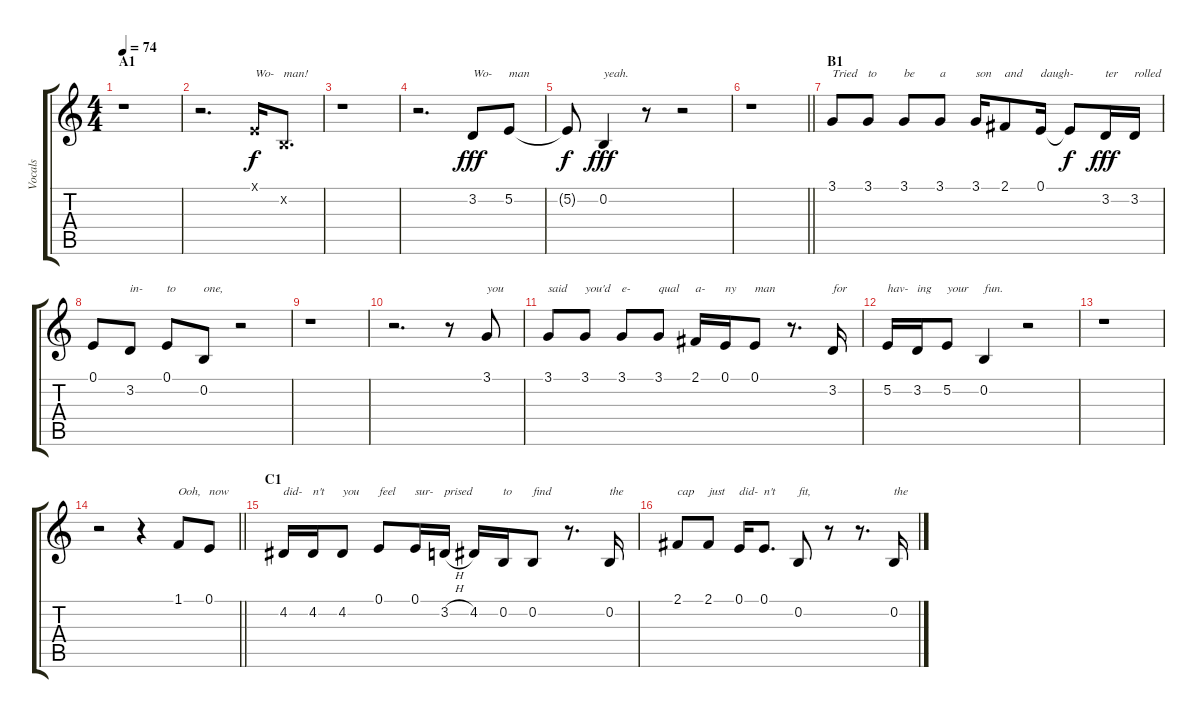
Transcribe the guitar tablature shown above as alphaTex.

\track ("Vocals" "Vocals") {instrument lead6voice}
\staff {score tabs}
\tuning (E4 B3 G3 D3 A2 E2) {hide}
\ts (4 4)
\section ("" "A1")
\tempo 74
\clef g2
\ks c
r.1{dy f instrument lead6voice} |
r.2{d} 0.1{x}.16{txt "Wo-"} 0.2{x}.8{d txt "man!"} |
r.1 |
r.2{d} 3.2.8{txt "Wo-" dy fff} 5.2.8{txt "man"} |
5.2{t}.8{dy f} 0.2.4{txt "yeah." dy fff} r.8 r.2 |
\barLineRight lightlight
r.1 |
\section ("" "B1")
3.1.8{txt "Tried"} 3.1.8{txt "to"} 3.1.8{txt "be"} 3.1.8{txt "a"} 3.1.16{txt "son"} 2.1.8{txt "and"} 0.1.16{txt "daugh-"} 0.1{t}.8{dy f} 3.2.16{txt "ter" dy fff} 3.2.16{txt "rolled"} |
0.1.8 3.2.8{txt "in-"} 0.1.8{txt "to"} 0.2.8{txt "one,"} r.2 |
r.1 |
r.2{d} r.8 3.1.8{txt "you"} |
3.1.8{txt "said"} 3.1.8{txt "you'd"} 3.1.8{txt "e-"} 3.1.8{txt "qual"} 2.1.16{txt "a-"} 0.1.16{txt "ny"} 0.1.8{txt "man"} r.8{d} 3.2.16{txt "for"} |
5.2.16{txt "hav-"} 3.2.16{txt "ing"} 5.2.8{txt "your"} 0.2.4{txt "fun."} r.2 |
r.1 |
\barLineRight lightlight
r.2 r.4 1.1.8{txt "Ooh,"} 0.1.8{txt "now"} |
\section ("" "C1")
4.2.16{txt "did-"} 4.2.16{txt "n't"} 4.2.8{txt "you"} 0.1.8{txt "feel"} 0.1.16{txt "sur-"} 3.2{h}.16{txt "prised"} 4.2.16 0.2.16{txt "to"} 0.2.8{txt "find"} r.8{d} 0.2.16{txt "the"} |
2.1.8{txt "cap"} 2.1.8{txt "just"} 0.1.16{txt "did-"} 0.1.8{d txt "n't"} 0.2.8{txt "fit,"} r.8 r.8{d} 0.2.16{txt "the"}
